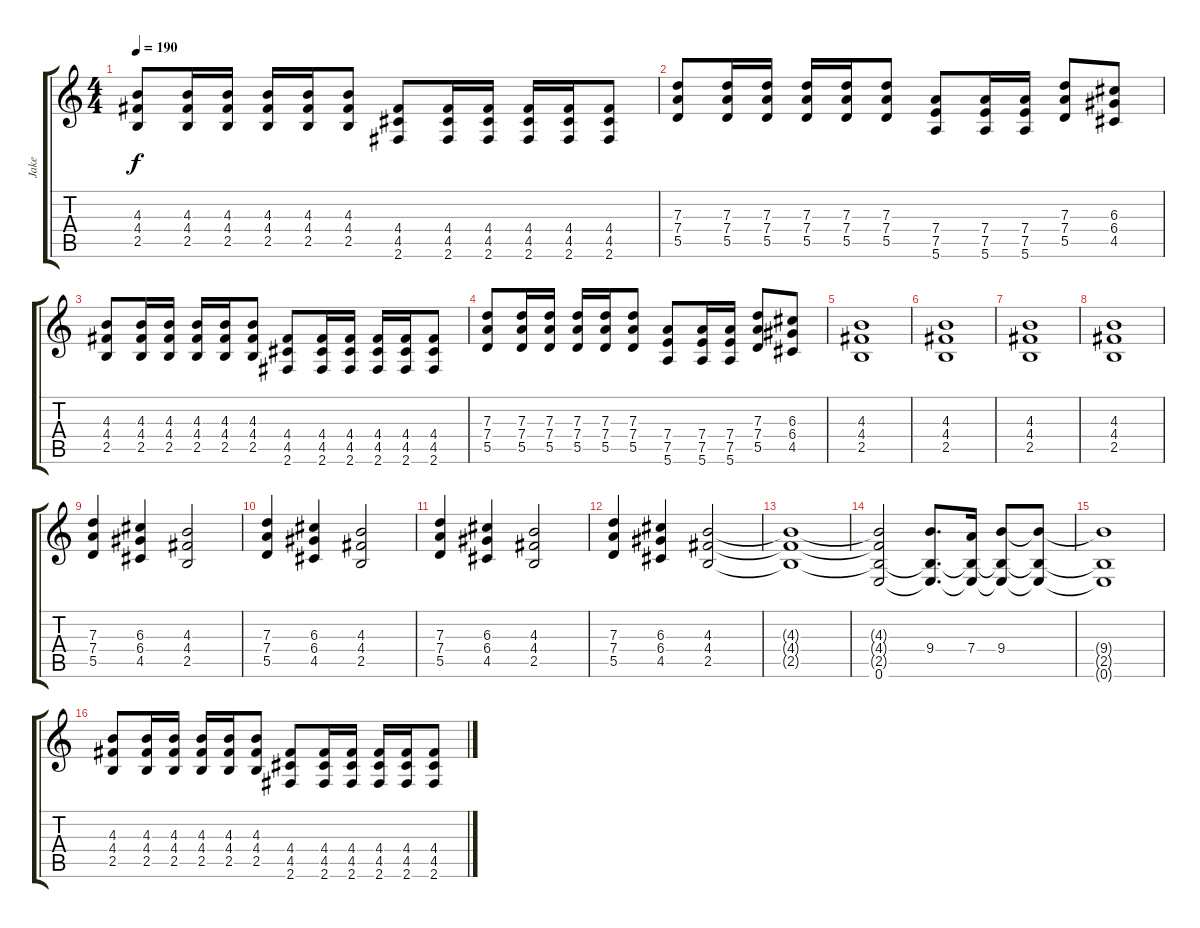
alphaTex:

\track ("Jake" "Jake") {instrument overdrivenguitar}
\staff {score tabs}
\tuning (E4 B3 G3 D3 A2 E2) {hide}
\ts (4 4)
\tempo 190
\clef g2
\ks c
(4.3 4.4 2.5).8{dy f} (4.3 4.4 2.5).16 (4.3 4.4 2.5).16 (4.3 4.4 2.5).16 (4.3 4.4 2.5).16 (4.3 4.4 2.5).8 (4.4 4.5 2.6).8 (4.4 4.5 2.6).16 (4.4 4.5 2.6).16 (4.4 4.5 2.6).16 (4.4 4.5 2.6).16 (4.4 4.5 2.6).8 |
(7.3 7.4 5.5).8 (7.3 7.4 5.5).16 (7.3 7.4 5.5).16 (7.3 7.4 5.5).16 (7.3 7.4 5.5).16 (7.3 7.4 5.5).8 (7.4 7.5 5.6).8 (7.4 7.5 5.6).16 (7.4 7.5 5.6).16 (7.3 7.4 5.5).8 (6.3 6.4 4.5).8 |
(4.3 4.4 2.5).8 (4.3 4.4 2.5).16 (4.3 4.4 2.5).16 (4.3 4.4 2.5).16 (4.3 4.4 2.5).16 (4.3 4.4 2.5).8 (4.4 4.5 2.6).8 (4.4 4.5 2.6).16 (4.4 4.5 2.6).16 (4.4 4.5 2.6).16 (4.4 4.5 2.6).16 (4.4 4.5 2.6).8 |
(7.3 7.4 5.5).8 (7.3 7.4 5.5).16 (7.3 7.4 5.5).16 (7.3 7.4 5.5).16 (7.3 7.4 5.5).16 (7.3 7.4 5.5).8 (7.4 7.5 5.6).8 (7.4 7.5 5.6).16 (7.4 7.5 5.6).16 (7.3 7.4 5.5).8 (6.3 6.4 4.5).8 |
(4.3 4.4 2.5).1 |
(4.3 4.4 2.5).1 |
(4.3 4.4 2.5).1 |
(4.3 4.4 2.5).1 |
(7.3 7.4 5.5).4 (6.3 6.4 4.5).4 (4.3 4.4 2.5).2 |
(7.3 7.4 5.5).4 (6.3 6.4 4.5).4 (4.3 4.4 2.5).2 |
(7.3 7.4 5.5).4 (6.3 6.4 4.5).4 (4.3 4.4 2.5).2 |
(7.3 7.4 5.5).4 (6.3 6.4 4.5).4 (4.3 4.4 2.5).2 |
(4.3{t} 4.4{t} 2.5{t}).1 |
(4.3{t} 4.4{t} 2.5{t} 0.6).2 (9.4 2.5{t} 0.6{t}).8{d} (7.4 2.5{t} 0.6{t}).16 (9.4 2.5{t} 0.6{t}).8 (9.4{t} 2.5{t} 0.6{t}).8 |
(9.4{t} 2.5{t} 0.6{t}).1 |
(4.3 4.4 2.5).8 (4.3 4.4 2.5).16 (4.3 4.4 2.5).16 (4.3 4.4 2.5).16 (4.3 4.4 2.5).16 (4.3 4.4 2.5).8 (4.4 4.5 2.6).8 (4.4 4.5 2.6).16 (4.4 4.5 2.6).16 (4.4 4.5 2.6).16 (4.4 4.5 2.6).16 (4.4 4.5 2.6).8
